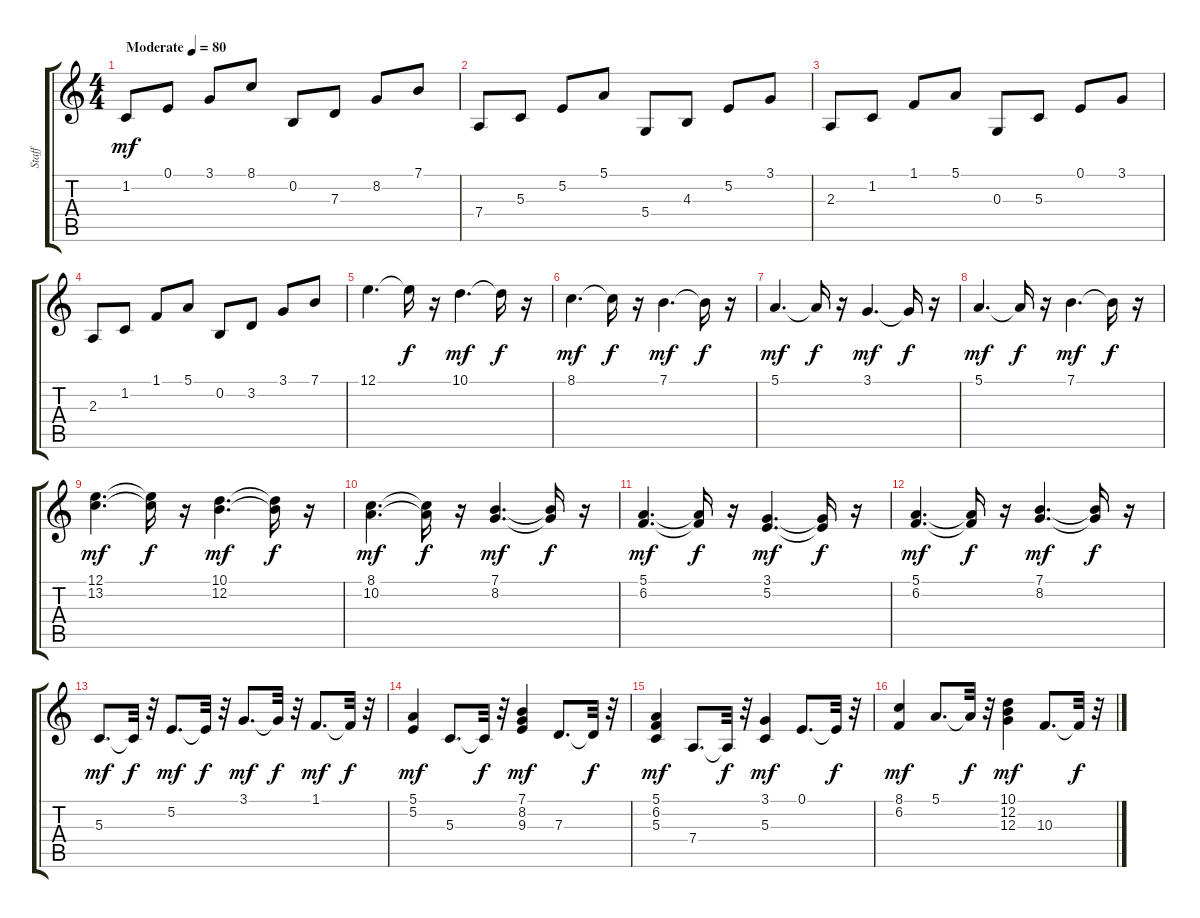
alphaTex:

\track ("Staff" "Staff") {instrument acousticgrandpiano}
\staff {score tabs}
\tuning (E4 B3 G3 D3 A2 E2) {hide}
\ts (4 4)
\tempo (80 "Moderate")
\clef g2
\ks c
1.2.8{dy mf instrument acousticgrandpiano} 0.1.8 3.1.8 8.1.8 0.2.8 7.3.8 8.2.8 7.1.8 |
7.4.8 5.3.8 5.2.8 5.1.8 5.4.8 4.3.8 5.2.8 3.1.8 |
2.3.8 1.2.8 1.1.8 5.1.8 0.3.8 5.3.8 0.1.8 3.1.8 |
2.3.8 1.2.8 1.1.8 5.1.8 0.2.8 3.2.8 3.1.8 7.1.8 |
12.1.4{d} 12.1{t}.16{dy f} r.16 10.1.4{d dy mf} 10.1{t}.16{dy f} r.16 |
8.1.4{d dy mf} 8.1{t}.16{dy f} r.16 7.1.4{d dy mf} 7.1{t}.16{dy f} r.16 |
5.1.4{d dy mf} 5.1{t}.16{dy f} r.16 3.1.4{d dy mf} 3.1{t}.16{dy f} r.16 |
5.1.4{d dy mf} 5.1{t}.16{dy f} r.16 7.1.4{d dy mf} 7.1{t}.16{dy f} r.16 |
(12.1 13.2).4{d dy mf} (12.1{t} 13.2{t}).16{dy f} r.16 (10.1 12.2).4{d dy mf} (10.1{t} 12.2{t}).16{dy f} r.16 |
(8.1 10.2).4{d dy mf} (8.1{t} 10.2{t}).16{dy f} r.16 (7.1 8.2).4{d dy mf} (7.1{t} 8.2{t}).16{dy f} r.16 |
(5.1 6.2).4{d dy mf} (5.1{t} 6.2{t}).16{dy f} r.16 (3.1 5.2).4{d dy mf} (3.1{t} 5.2{t}).16{dy f} r.16 |
(5.1 6.2).4{d dy mf} (5.1{t} 6.2{t}).16{dy f} r.16 (7.1 8.2).4{d dy mf} (7.1{t} 8.2{t}).16{dy f} r.16 |
5.3.8{d dy mf} 5.3{t}.32{dy f} r.32 5.2.8{d dy mf} 5.2{t}.32{dy f} r.32 3.1.8{d dy mf} 3.1{t}.32{dy f} r.32 1.1.8{d dy mf} 1.1{t}.32{dy f} r.32 |
(5.1 5.2).4{dy mf} 5.3.8{d} 5.3{t}.32{dy f} r.32 (7.1 8.2 9.3).4{dy mf} 7.3.8{d} 7.3{t}.32{dy f} r.32 |
(5.1 6.2 5.3).4{dy mf} 7.4.8{d} 7.4{t}.32{dy f} r.32 (3.1 5.3).4{dy mf} 0.1.8{d} 0.1{t}.32{dy f} r.32 |
(8.1 6.2).4{dy mf} 5.1.8{d} 5.1{t}.32{dy f} r.32 (10.1 12.2 12.3).4{dy mf} 10.3.8{d} 10.3{t}.32{dy f} r.32
